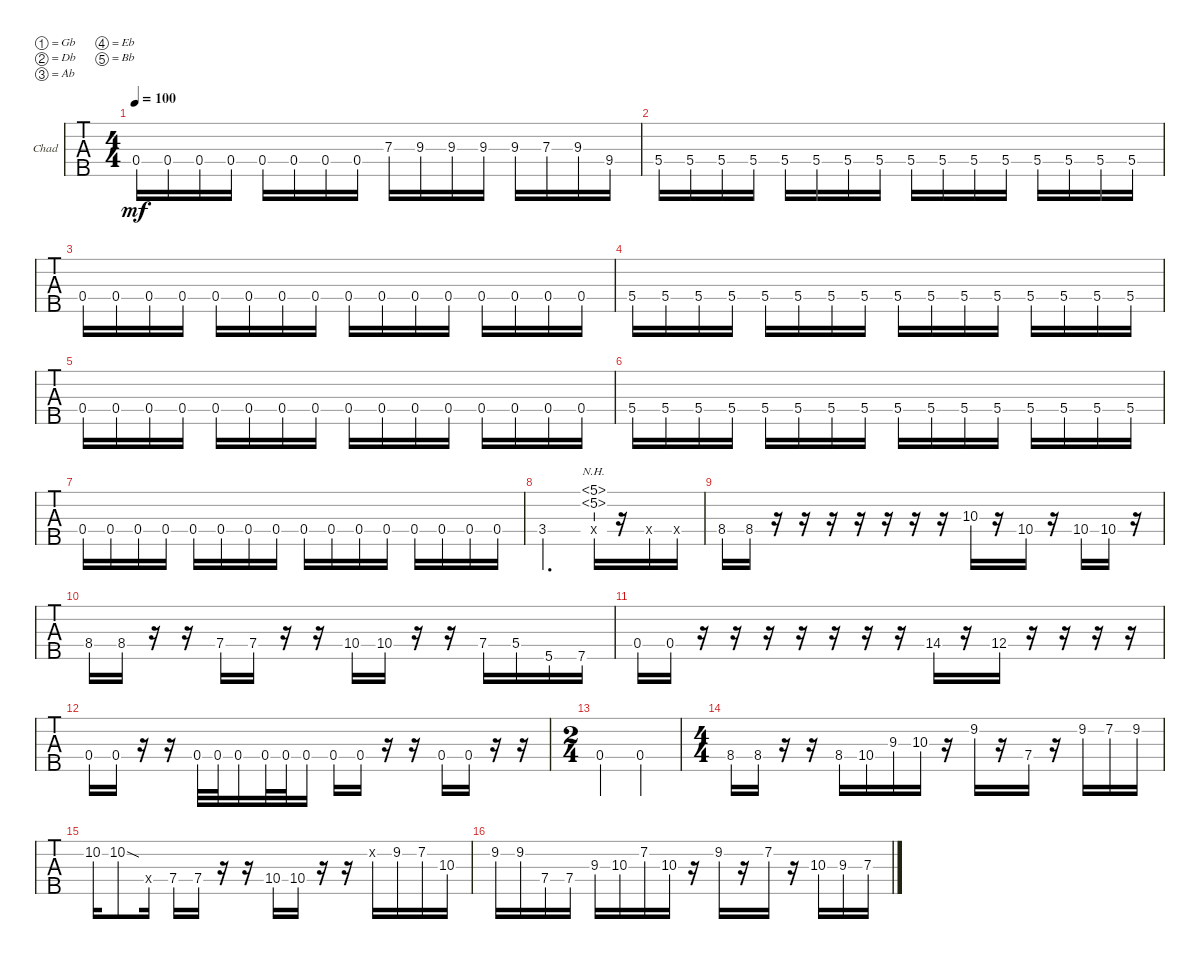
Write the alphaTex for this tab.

\defaultSystemsLayout 4
\bracketExtendMode groupsimilarinstruments
\firstSystemTrackNameOrientation horizontal
\otherSystemsTrackNameOrientation horizontal
\track ("Chad" "Chad") {solo instrument electricbassfinger}
\staff {tabs}
\tuning (Gb2 Db2 Ab1 Eb1 Bb0)
\ts (4 4)
\tempo 100
\clef f4
\scale
0.333333
\ks c
0.4.16{dy mf} 0.4.16 0.4.16 0.4.16 0.4.16 0.4.16 0.4.16 0.4.16 7.3.16 9.3.16 9.3.16 9.3.16 9.3.16 7.3.16 9.3.16 9.4.16 |
\scale
0.333333 5.4.16 5.4.16 5.4.16 5.4.16 5.4.16 5.4.16 5.4.16 5.4.16 5.4.16 5.4.16 5.4.16 5.4.16 5.4.16 5.4.16 5.4.16 5.4.16 |
\scale
0.333333 0.4.16 0.4.16 0.4.16 0.4.16 0.4.16 0.4.16 0.4.16 0.4.16 0.4.16 0.4.16 0.4.16 0.4.16 0.4.16 0.4.16 0.4.16 0.4.16 |
5.4.16 5.4.16 5.4.16 5.4.16 5.4.16 5.4.16 5.4.16 5.4.16 5.4.16 5.4.16 5.4.16 5.4.16 5.4.16 5.4.16 5.4.16 5.4.16 |
0.4.16 0.4.16 0.4.16 0.4.16 0.4.16 0.4.16 0.4.16 0.4.16 0.4.16 0.4.16 0.4.16 0.4.16 0.4.16 0.4.16 0.4.16 0.4.16 |
5.4.16 5.4.16 5.4.16 5.4.16 5.4.16 5.4.16 5.4.16 5.4.16 5.4.16 5.4.16 5.4.16 5.4.16 5.4.16 5.4.16 5.4.16 5.4.16 |
0.4.16 0.4.16 0.4.16 0.4.16 0.4.16 0.4.16 0.4.16 0.4.16 0.4.16 0.4.16 0.4.16 0.4.16 0.4.16 0.4.16 0.4.16 0.4.16 |
3.4.2{d} (0.4{x} 5.2{nh} 5.1{nh}).16 r.16 0.4{x}.16 0.4{x}.16 |
8.4.16 8.4.16 r.16 r.16 r.16 r.16 r.16 r.16 r.16 10.3.16 r.16 10.4.16 r.16 10.4.16 10.4.16 r.16 |
8.4.16 8.4.16 r.16 r.16 7.4.16 7.4.16 r.16 r.16 10.4.16 10.4.16 r.16 r.16 7.4.16 5.4.16 5.5.16 7.5.16 |
0.4.16 0.4.16 r.16 r.16 r.16 r.16 r.16 r.16 r.16 14.4.16 r.16 12.4.16 r.16 r.16 r.16 r.16 |
0.4.16 0.4.16 r.16 r.16 0.4.32 0.4.32 0.4.16 0.4.32 0.4.32 0.4.16 0.4.16 0.4.16 r.16 r.16 0.4.16 0.4.16 r.16 r.16 |
\ts (2 4)
0.4.4 0.4.4 |
\ts (4 4)
8.4.16 8.4.16 r.16 r.16 8.4.16 10.4.16 9.3.16 10.3.16 r.16 9.2.16 r.16 7.4.16 r.16 9.2.16 7.2.16 9.2.16 |
10.2.16 10.2{sod}.8 0.4{x}.16 7.4.16 7.4.16 r.16 r.16 10.4.16 10.4.16 r.16 r.16 0.2{x}.16 9.2.16 7.2.16 10.3.16 |
9.2.16 9.2.16 7.4.16 7.4.16 9.3.16 10.3.16 7.2.16 10.3.16 r.16 9.2.16 r.16 7.2.16 r.16 10.3.16 9.3.16 7.3.16
